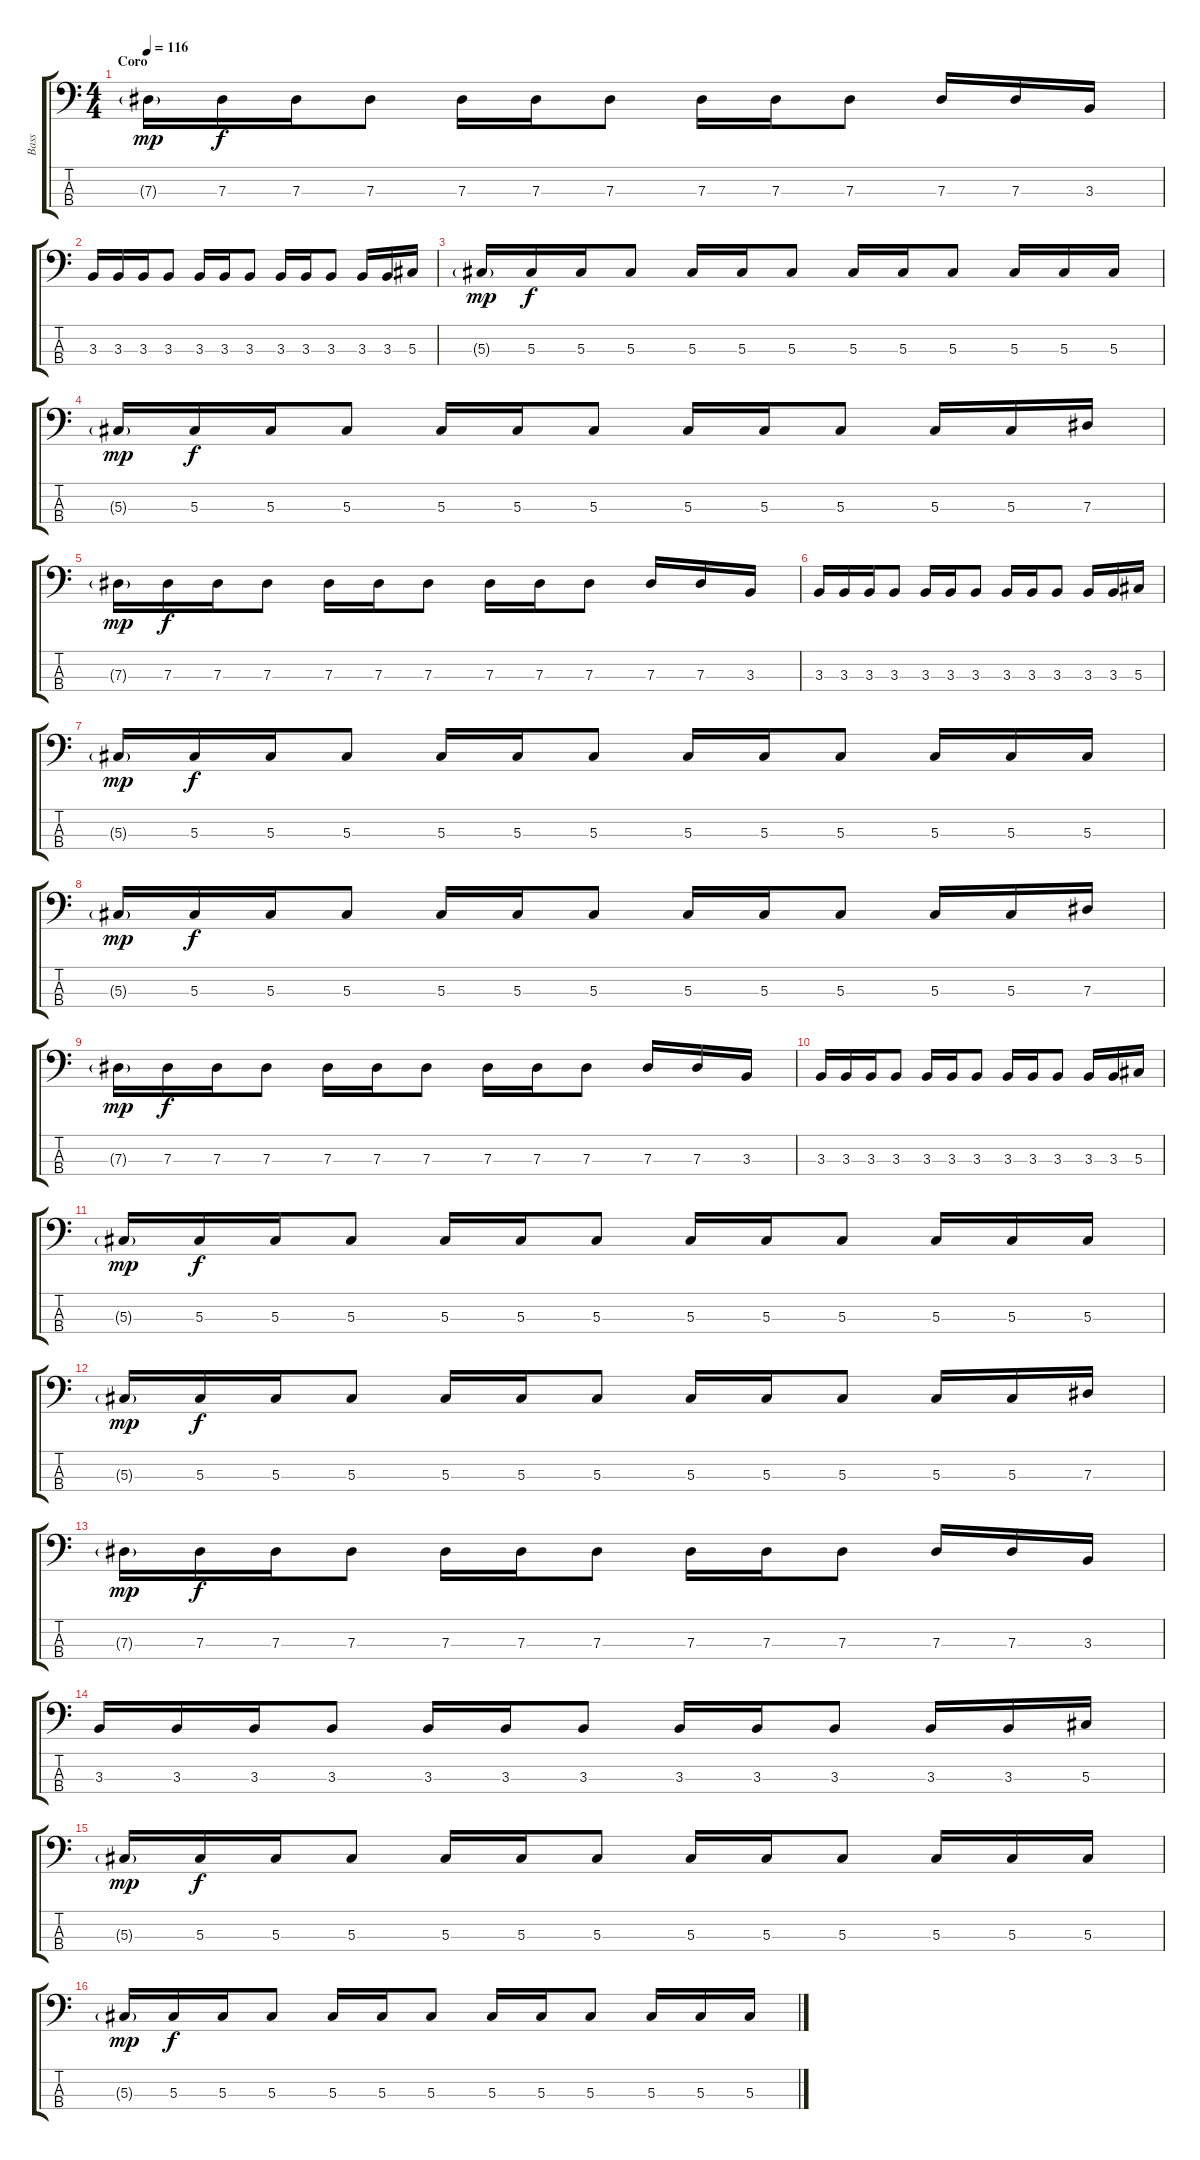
\track ("Bass" "Bass") {instrument electricbasspick}
\staff {score tabs}
\tuning (Gb2 Db2 Ab1 Eb1) {hide}
\ts (4 4)
\section ("" "Coro")
\tempo 116
\clef f4
\ks c
7.3{g}.16{dy mp} 7.3.16{dy f} 7.3.16 7.3.8 7.3.16 7.3.16 7.3.8 7.3.16 7.3.16 7.3.8 7.3.16 7.3.16 3.3.16 |
3.3.16 3.3.16 3.3.16 3.3.8 3.3.16 3.3.16 3.3.8 3.3.16 3.3.16 3.3.8 3.3.16 3.3.16 5.3.16 |
5.3{g}.16{dy mp} 5.3.16{dy f} 5.3.16 5.3.8 5.3.16 5.3.16 5.3.8 5.3.16 5.3.16 5.3.8 5.3.16 5.3.16 5.3.16 |
5.3{g}.16{dy mp} 5.3.16{dy f} 5.3.16 5.3.8 5.3.16 5.3.16 5.3.8 5.3.16 5.3.16 5.3.8 5.3.16 5.3.16 7.3.16 |
7.3{g}.16{dy mp} 7.3.16{dy f} 7.3.16 7.3.8 7.3.16 7.3.16 7.3.8 7.3.16 7.3.16 7.3.8 7.3.16 7.3.16 3.3.16 |
3.3.16 3.3.16 3.3.16 3.3.8 3.3.16 3.3.16 3.3.8 3.3.16 3.3.16 3.3.8 3.3.16 3.3.16 5.3.16 |
5.3{g}.16{dy mp} 5.3.16{dy f} 5.3.16 5.3.8 5.3.16 5.3.16 5.3.8 5.3.16 5.3.16 5.3.8 5.3.16 5.3.16 5.3.16 |
5.3{g}.16{dy mp} 5.3.16{dy f} 5.3.16 5.3.8 5.3.16 5.3.16 5.3.8 5.3.16 5.3.16 5.3.8 5.3.16 5.3.16 7.3.16 |
7.3{g}.16{dy mp} 7.3.16{dy f} 7.3.16 7.3.8 7.3.16 7.3.16 7.3.8 7.3.16 7.3.16 7.3.8 7.3.16 7.3.16 3.3.16 |
3.3.16 3.3.16 3.3.16 3.3.8 3.3.16 3.3.16 3.3.8 3.3.16 3.3.16 3.3.8 3.3.16 3.3.16 5.3.16 |
5.3{g}.16{dy mp} 5.3.16{dy f} 5.3.16 5.3.8 5.3.16 5.3.16 5.3.8 5.3.16 5.3.16 5.3.8 5.3.16 5.3.16 5.3.16 |
5.3{g}.16{dy mp} 5.3.16{dy f} 5.3.16 5.3.8 5.3.16 5.3.16 5.3.8 5.3.16 5.3.16 5.3.8 5.3.16 5.3.16 7.3.16 |
7.3{g}.16{dy mp} 7.3.16{dy f} 7.3.16 7.3.8 7.3.16 7.3.16 7.3.8 7.3.16 7.3.16 7.3.8 7.3.16 7.3.16 3.3.16 |
3.3.16 3.3.16 3.3.16 3.3.8 3.3.16 3.3.16 3.3.8 3.3.16 3.3.16 3.3.8 3.3.16 3.3.16 5.3.16 |
5.3{g}.16{dy mp} 5.3.16{dy f} 5.3.16 5.3.8 5.3.16 5.3.16 5.3.8 5.3.16 5.3.16 5.3.8 5.3.16 5.3.16 5.3.16 |
5.3{g}.16{dy mp} 5.3.16{dy f} 5.3.16 5.3.8 5.3.16 5.3.16 5.3.8 5.3.16 5.3.16 5.3.8 5.3.16 5.3.16 5.3.16
